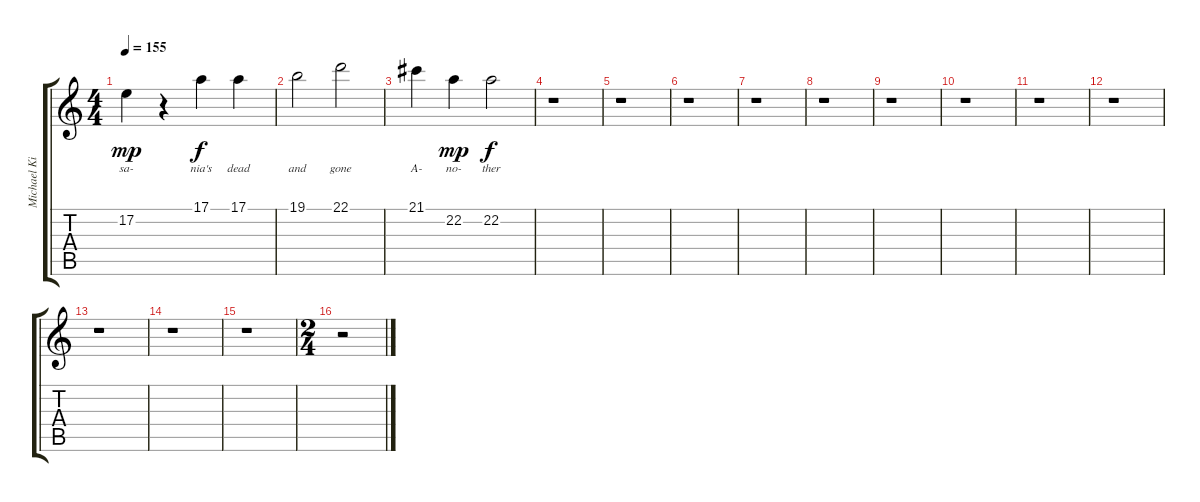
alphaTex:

\track ("Michael Kiske" "Michael Ki") {instrument lead6voice}
\staff {score tabs}
\tuning (E4 B3 G3 D3 A2 E2) {hide}
\ts (4 4)
\tempo 155
\clef g2
\ks c
17.2.4{lyrics (0 "sa-") lyrics (1 "") lyrics (2 "") lyrics (3 "") lyrics (4 "") dy mp} r.4 17.1.4{lyrics (0 "nia's") lyrics (1 "") lyrics (2 "") lyrics (3 "") lyrics (4 "") dy f} 17.1.4{lyrics (0 "dead") lyrics (1 "") lyrics (2 "") lyrics (3 "") lyrics (4 "")} |
19.1.2{lyrics (0 "and") lyrics (1 "") lyrics (2 "") lyrics (3 "") lyrics (4 "")} 22.1.2{lyrics (0 "gone") lyrics (1 "") lyrics (2 "") lyrics (3 "") lyrics (4 "")} |
21.1.4{lyrics (0 "A-") lyrics (1 "") lyrics (2 "") lyrics (3 "") lyrics (4 "")} 22.2.4{lyrics (0 "no-") lyrics (1 "") lyrics (2 "") lyrics (3 "") lyrics (4 "") dy mp} 22.2.2{lyrics (0 "ther") lyrics (1 "") lyrics (2 "") lyrics (3 "") lyrics (4 "") dy f} |
r.1 |
r.1 |
r.1 |
r.1 |
r.1 |
r.1 |
r.1 |
r.1 |
r.1 |
r.1 |
r.1 |
r.1 |
\ts (2 4)
r.2
